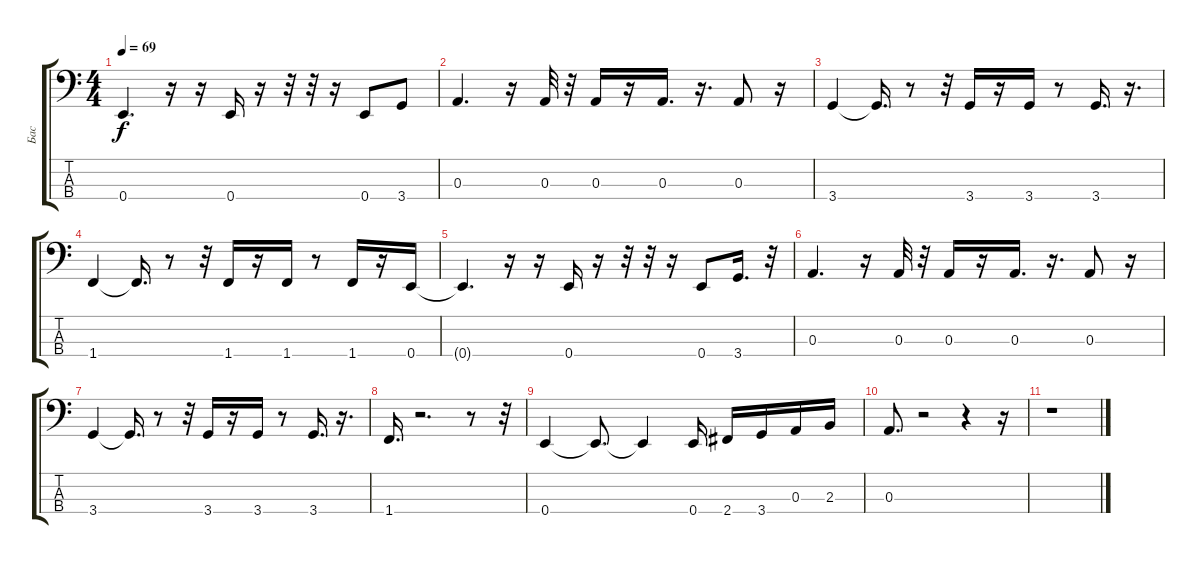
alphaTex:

\track ("Бас" "Бас") {instrument fretlessbass}
\staff {score tabs}
\tuning (G2 D2 A1 E1) {hide}
\ts (4 4)
\tempo 69
\clef f4
\ks c
0.4{t}.4{d dy f} r.16 r.16 0.4.16 r.16 r.32 r.32 r.16 0.4.8 3.4.8 |
0.3.4{d} r.16 0.3.32 r.32 0.3.16 r.16 0.3.16{d} r.16{d} 0.3.8 r.16 |
3.4.4 3.4{t}.16{d} r.8 r.32 3.4.16 r.16 3.4.16 r.8 3.4.16{d} r.16{d} |
1.4.4 1.4{t}.16{d} r.8 r.32 1.4.16 r.16 1.4.16 r.8 1.4.16 r.16 0.4.16 |
0.4{t}.4{d} r.16 r.16 0.4.16 r.16 r.32 r.32 r.16 0.4.8 3.4.16{d} r.32 |
0.3.4{d} r.16 0.3.32 r.32 0.3.16 r.16 0.3.16{d} r.16{d} 0.3.8 r.16 |
3.4.4 3.4{t}.16{d} r.8 r.32 3.4.16 r.16 3.4.16 r.8 3.4.16{d} r.16{d} |
1.4.16{d} r.2{d} r.8 r.32 |
0.4.4 0.4{t}.8{d} 0.4{t}.4 0.4.16 2.4.16 3.4.16 0.3.16 2.3.16 |
0.3.8{d} r.2 r.4 r.16 |
r.1
